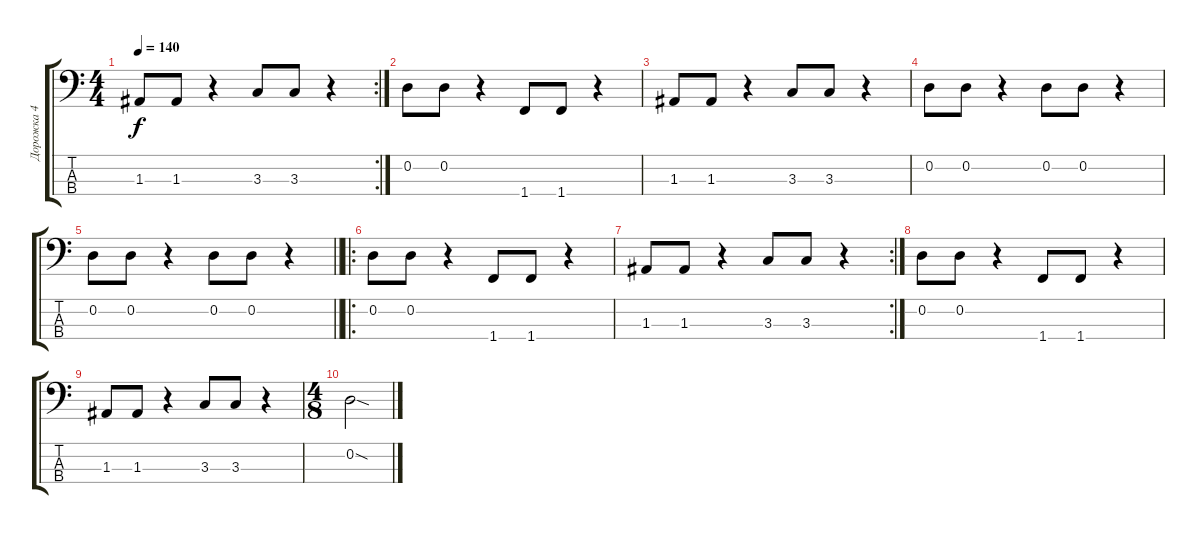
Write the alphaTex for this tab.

\track ("Дорожка 4" "Дорожка 4") {instrument electricbassfinger}
\staff {score tabs}
\tuning (G2 D2 A1 E1) {hide}
\rc 2
\ts (4 4)
\tempo 140
\clef f4
\ks c
1.3.8{dy f} 1.3.8 r.4 3.3.8 3.3.8 r.4 |
0.2.8 0.2.8 r.4 1.4.8 1.4.8 r.4 |
1.3.8 1.3.8 r.4 3.3.8 3.3.8 r.4 |
0.2.8 0.2.8 r.4 0.2.8 0.2.8 r.4 |
\barLineRight lightlight
0.2.8 0.2.8 r.4 0.2.8 0.2.8 r.4 |
\ro
0.2.8 0.2.8 r.4 1.4.8 1.4.8 r.4 |
\rc 2
1.3.8 1.3.8 r.4 3.3.8 3.3.8 r.4 |
0.2.8 0.2.8 r.4 1.4.8 1.4.8 r.4 |
1.3.8 1.3.8 r.4 3.3.8 3.3.8 r.4 |
\ts (4 8)
0.2{sod}.2
